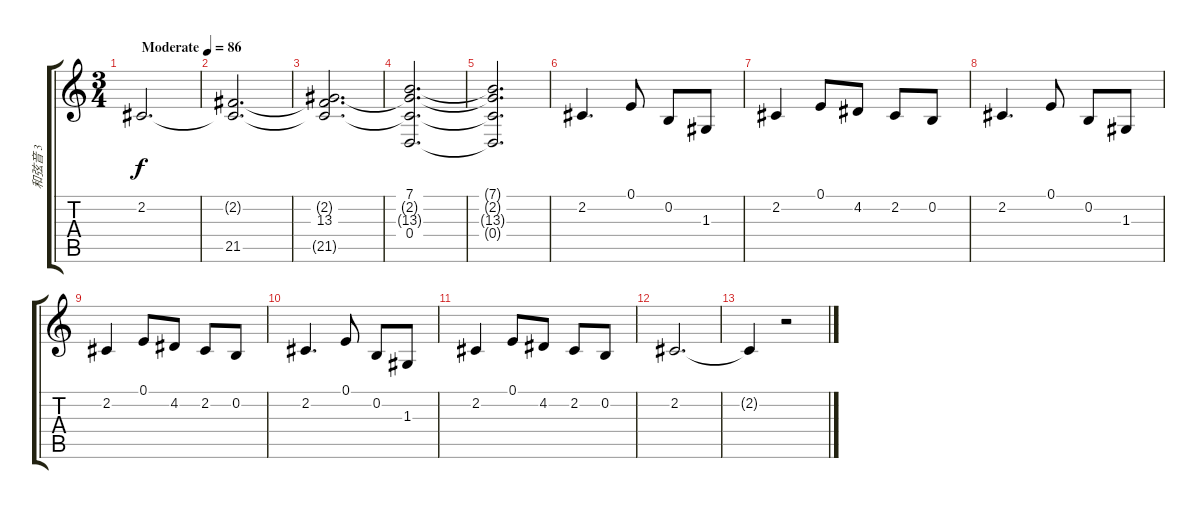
\track ("和弦音 3  " "和弦音 3  ") {instrument choiraahs}
\staff {score tabs}
\tuning (E4 B3 G3 D3 A2 E2) {hide}
\ts (3 4)
\tempo (86 "Moderate")
\clef g2
\ks c
2.2.2{d dy f volume 8 instrument choiraahs} |
(2.2{t} 21.5).2{d} |
(2.2{t} 13.3 21.5{t}).2{d} |
(7.1 2.2{t} 13.3{t} 0.4).2{d} |
(7.1{t} 2.2{t} 13.3{t} 0.4{t}).2{d} |
2.2.4{d} 0.1.8 0.2.8 1.3.8 |
2.2.4 0.1.8 4.2.8 2.2.8 0.2.8 |
2.2.4{d} 0.1.8 0.2.8 1.3.8 |
2.2.4 0.1.8 4.2.8 2.2.8 0.2.8 |
2.2.4{d} 0.1.8 0.2.8 1.3.8 |
2.2.4 0.1.8 4.2.8 2.2.8 0.2.8 |
2.2.2{d} |
2.2{t}.4 r.2
